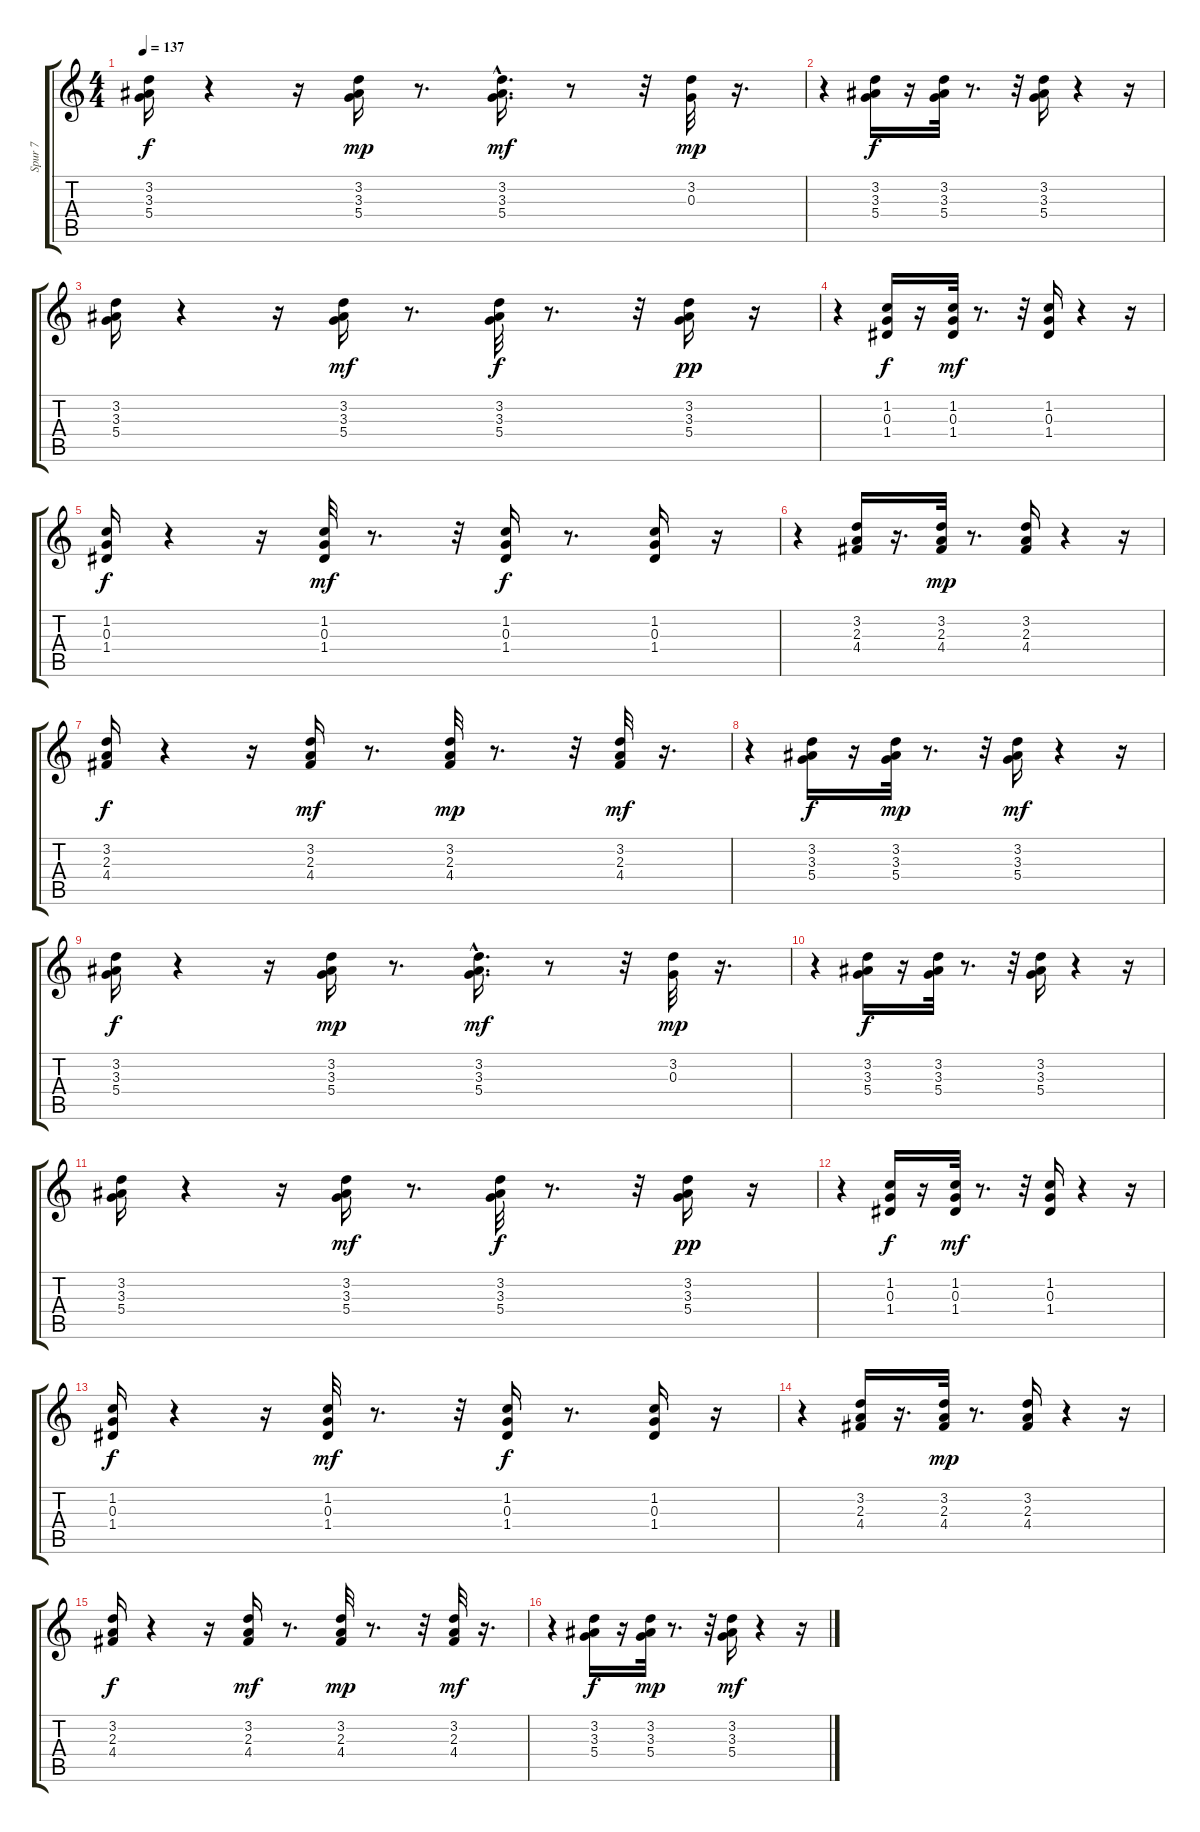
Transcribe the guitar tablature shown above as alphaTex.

\track ("Spur 7" "Spur 7") {instrument electricguitarclean}
\staff {score tabs}
\tuning (E4 B3 G3 D3 A2 E2) {hide}
\ts (4 4)
\tempo 137
\clef g2
\ks c
(3.2 3.3 5.4).16{dy f} r.4 r.16 (3.2 3.3 5.4).16{dy mp} r.8{d} (3.2 3.3 5.4{hac}).16{d dy mf} r.8 r.32 (3.2 0.3).32{dy mp} r.16{d} |
r.4 (3.2 3.3 5.4).16{dy f} r.16 (3.2 3.3 5.4).32 r.8{d} r.32 (3.2 3.3 5.4).16 r.4 r.16 |
(3.2 3.3 5.4).16 r.4 r.16 (3.2 3.3 5.4).16{dy mf} r.8{d} (3.2 3.3 5.4).32{dy f} r.8{d} r.32 (3.2 3.3 5.4).16{dy pp} r.16 |
r.4 (1.2 0.3 1.4).16{dy f} r.16 (1.2 0.3 1.4).32{dy mf} r.8{d} r.32 (1.2 0.3 1.4).16 r.4 r.16 |
(1.2 0.3 1.4).16{dy f} r.4 r.16 (1.2 0.3 1.4).32{dy mf} r.8{d} r.32 (1.2 0.3 1.4).16{dy f} r.8{d} (1.2 0.3 1.4).16 r.16 |
r.4 (3.2 2.3 4.4).16 r.16{d} (3.2 2.3 4.4).32{dy mp} r.8{d} (3.2 2.3 4.4).16 r.4 r.16 |
(3.2 2.3 4.4).16{dy f} r.4 r.16 (3.2 2.3 4.4).16{dy mf} r.8{d} (3.2 2.3 4.4).32{dy mp} r.8{d} r.32 (3.2 2.3 4.4).32{dy mf} r.16{d} |
r.4 (3.2 3.3 5.4).16{dy f} r.16 (3.2 3.3 5.4).32{dy mp} r.8{d} r.32 (3.2 3.3 5.4).16{dy mf} r.4 r.16 |
(3.2 3.3 5.4).16{dy f} r.4 r.16 (3.2 3.3 5.4).16{dy mp} r.8{d} (3.2 3.3 5.4{hac}).16{d dy mf} r.8 r.32 (3.2 0.3).32{dy mp} r.16{d} |
r.4 (3.2 3.3 5.4).16{dy f} r.16 (3.2 3.3 5.4).32 r.8{d} r.32 (3.2 3.3 5.4).16 r.4 r.16 |
(3.2 3.3 5.4).16 r.4 r.16 (3.2 3.3 5.4).16{dy mf} r.8{d} (3.2 3.3 5.4).32{dy f} r.8{d} r.32 (3.2 3.3 5.4).16{dy pp} r.16 |
r.4 (1.2 0.3 1.4).16{dy f} r.16 (1.2 0.3 1.4).32{dy mf} r.8{d} r.32 (1.2 0.3 1.4).16 r.4 r.16 |
(1.2 0.3 1.4).16{dy f} r.4 r.16 (1.2 0.3 1.4).32{dy mf} r.8{d} r.32 (1.2 0.3 1.4).16{dy f} r.8{d} (1.2 0.3 1.4).16 r.16 |
r.4 (3.2 2.3 4.4).16 r.16{d} (3.2 2.3 4.4).32{dy mp} r.8{d} (3.2 2.3 4.4).16 r.4 r.16 |
(3.2 2.3 4.4).16{dy f} r.4 r.16 (3.2 2.3 4.4).16{dy mf} r.8{d} (3.2 2.3 4.4).32{dy mp} r.8{d} r.32 (3.2 2.3 4.4).32{dy mf} r.16{d} |
r.4 (3.2 3.3 5.4).16{dy f} r.16 (3.2 3.3 5.4).32{dy mp} r.8{d} r.32 (3.2 3.3 5.4).16{dy mf} r.4 r.16
